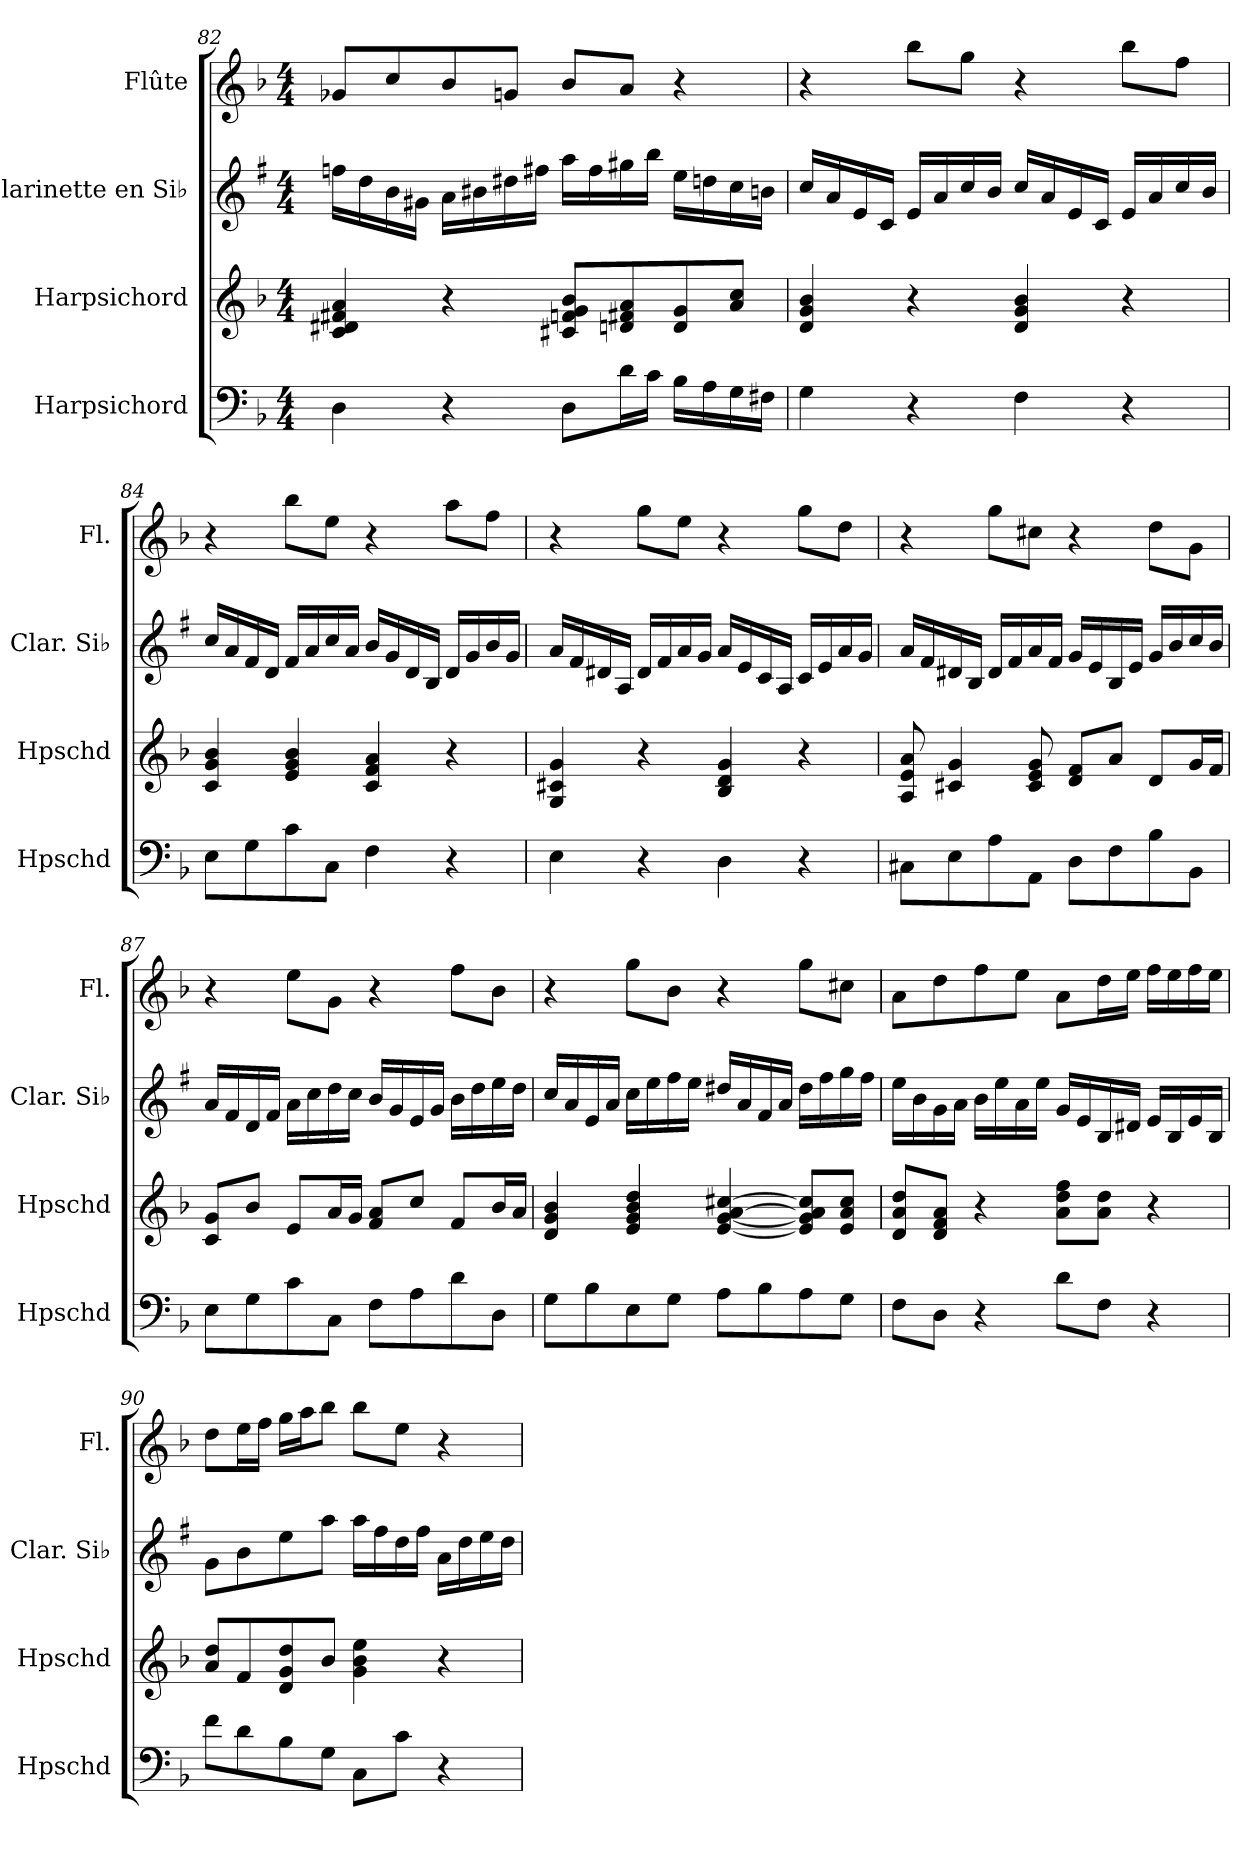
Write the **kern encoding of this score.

**kern	**kern	**kern	**kern
*part4	*part3	*part2	*part1
*staff4	*staff3	*staff2	*staff1
*I"Harpsichord	*I"Harpsichord	*I"Clarinette en Si♭	*I"Flûte
*I'Hpschd	*I'Hpschd	*I'Clar. Si♭	*I'Fl.
!!LO:LB:g=z
*clefF4	*clefG2	*clefG2	*clefG2
*	*	*ITrd1c2	*
*k[b-]	*k[b-]	*k[b-]	*k[b-]
*M4/4	*M4/4	*M4/4	*M4/4
=82	=82	=82	=82
4D\	4c/ 4d#X/ 4f#X/ 4a/	16ee-X\LL	8g-X/L
.	.	16cc\	.
.	.	16a\	8cc/
.	.	16f#X\JJ	.
4r	4r	16g\LL	8b-/
.	.	16a#X\	.
.	.	16cc#X\	8gn/J
.	.	16een\JJ	.
8D\L	8c#X/ 8fn/ 8g/ 8b-/L	16gg\LL	8b-/L
.	.	16ee\	.
16d\L	8dn/ 8f#X/ 8a/	16ff#X\	8a/J
16c\JJ	.	16aa\JJ	.
16B-\LL	8d/ 8g/	16dd\LL	4r
16A\	.	16ccn\	.
16G\	8a/ 8cc/J	16b-\	.
16F#X\JJ	.	16an\JJ	.
=83	=83	=83	=83
4G\	4d/ 4g/ 4b-/	16b-/LL	4r
.	.	16g/	.
.	.	16d/	.
.	.	16B-/JJ	.
4r	4r	16d/LL	8bb-\L
.	.	16g/	.
.	.	16b-/	8gg\J
.	.	16a/JJ	.
4F\	4d/ 4g/ 4b-/	16b-/LL	4r
.	.	16g/	.
.	.	16d/	.
.	.	16B-/JJ	.
4r	4r	16d/LL	8bb-\L
.	.	16g/	.
.	.	16b-/	8ff\J
.	.	16a/JJ	.
!!LO:PB:g=z
=84	=84	=84	=84
8E\L	4c/ 4g/ 4b-/	16b-/LL	4r
.	.	16g/	.
8G\	.	16e/	.
.	.	16c/JJ	.
8c\	4e/ 4g/ 4b-/	16e/LL	8bb-\L
.	.	16g/	.
8C\J	.	16b-/	8ee\J
.	.	16g/JJ	.
4F\	4c/ 4f/ 4a/	16a/LL	4r
.	.	16f/	.
.	.	16c/	.
.	.	16A/JJ	.
4r	4r	16c/LL	8aa\L
.	.	16f/	.
.	.	16a/	8ff\J
.	.	16f/JJ	.
=85	=85	=85	=85
4E\	4G/ 4c#X/ 4g/	16g/LL	4r
.	.	16e/	.
.	.	16c#X/	.
.	.	16G/JJ	.
4r	4r	16c#/LL	8gg\L
.	.	16e/	.
.	.	16g/	8ee\J
.	.	16f/JJ	.
4D\	4B-/ 4d/ 4g/	16g/LL	4r
.	.	16d/	.
.	.	16B-/	.
.	.	16G/JJ	.
4r	4r	16B-/LL	8gg\L
.	.	16d/	.
.	.	16g/	8dd\J
.	.	16f/JJ	.
=86	=86	=86	=86
8C#X\L	8A/ 8e/ 8a/	16g/LL	4r
.	.	16e/	.
8E\	4c#X/ 4g/	16c#X/	.
.	.	16A/JJ	.
8A\	.	16c#/LL	8gg\L
.	.	16e/	.
8AA\J	8c#/ 8e/ 8g/	16g/	8cc#X\J
.	.	16e/JJ	.
8D\L	8d/ 8f/L	16f/LL	4r
.	.	16d/	.
8F\	8a/J	16A/	.
.	.	16d/JJ	.
8B-\	8d/L	16f/LL	8dd\L
.	.	16a/	.
8BB-\J	16g/L	16b-/	8g\J
.	16f/JJ	16a/JJ	.
!!LO:LB:g=z
=87	=87	=87	=87
8E\L	8c/ 8g/L	16g/LL	4r
.	.	16e/	.
8G\	8b-/J	16c/	.
.	.	16e/JJ	.
8c\	8e/L	16g\LL	8ee\L
.	.	16b-\	.
8C\J	16a/L	16cc\	8g\J
.	16g/JJ	16b-\JJ	.
8F\L	8f/ 8a/L	16a/LL	4r
.	.	16f/	.
8A\	8cc/J	16d/	.
.	.	16f/JJ	.
8d\	8f/L	16a\LL	8ff\L
.	.	16cc\	.
8D\J	16b-/L	16dd\	8b-\J
.	16a/JJ	16cc\JJ	.
=88	=88	=88	=88
8G\L	4d/ 4g/ 4b-/	16b-/LL	4r
.	.	16g/	.
8B-\	.	16d/	.
.	.	16g/JJ	.
8E\	4e/ 4g/ 4b-/ 4dd/	16b-\LL	8gg\L
.	.	16dd\	.
8G\J	.	16ee\	8b-\J
.	.	16dd\JJ	.
8A\L	[4e/ [4g/ [4a/ [4cc#X/	16cc#X/LL	4r
.	.	16g/	.
8B-\	.	16e/	.
.	.	16g/JJ	.
8A\	8e/] 8g/] 8a/] 8cc#/]L	16cc#\LL	8gg\L
.	.	16ee\	.
8G\J	8e/ 8a/ 8cc#/J	16ff\	8cc#X\J
.	.	16ee\JJ	.
=89	=89	=89	=89
8F\L	8d/ 8a/ 8dd/L	16dd\LL	8a\L
.	.	16a\	.
8D\J	8d/ 8f/ 8a/J	16f\	8dd\
.	.	16g\JJ	.
4r	4r	16a\LL	8ff\
.	.	16dd\	.
.	.	16g\	8ee\J
.	.	16dd\JJ	.
8d\L	8a\ 8dd\ 8ff\L	16f/LL	8a\L
.	.	16d/	.
8F\J	8a\ 8dd\J	16A/	16dd\L
.	.	16c#X/JJ	16ee\JJ
4r	4r	16d/LL	16ff\LL
.	.	16A/	16ee\
.	.	16d/	16ff\
.	.	16A/JJ	16ee\JJ
!!LO:PB:g=z
=90	=90	=90	=90
8f\L	8a/ 8dd/L	8f\L	8dd\L
8d\	8f/	8a\	16ee\L
.	.	.	16ff\JJ
8B-\	8d/ 8g/ 8dd/	8dd\	16gg\LL
.	.	.	16aa\J
8G\J	8b-/J	8gg\J	8bb-\J
8C\L	4g\ 4b-\ 4ee\	16gg\LL	8bb-\L
.	.	16ee\	.
8c\J	.	16cc\	8ee\J
.	.	16ee\JJ	.
4r	4r	16g\LL	4r
.	.	16cc\	.
.	.	16dd\	.
.	.	16cc\JJ	.
=	=	=	=
*-	*-	*-	*-
